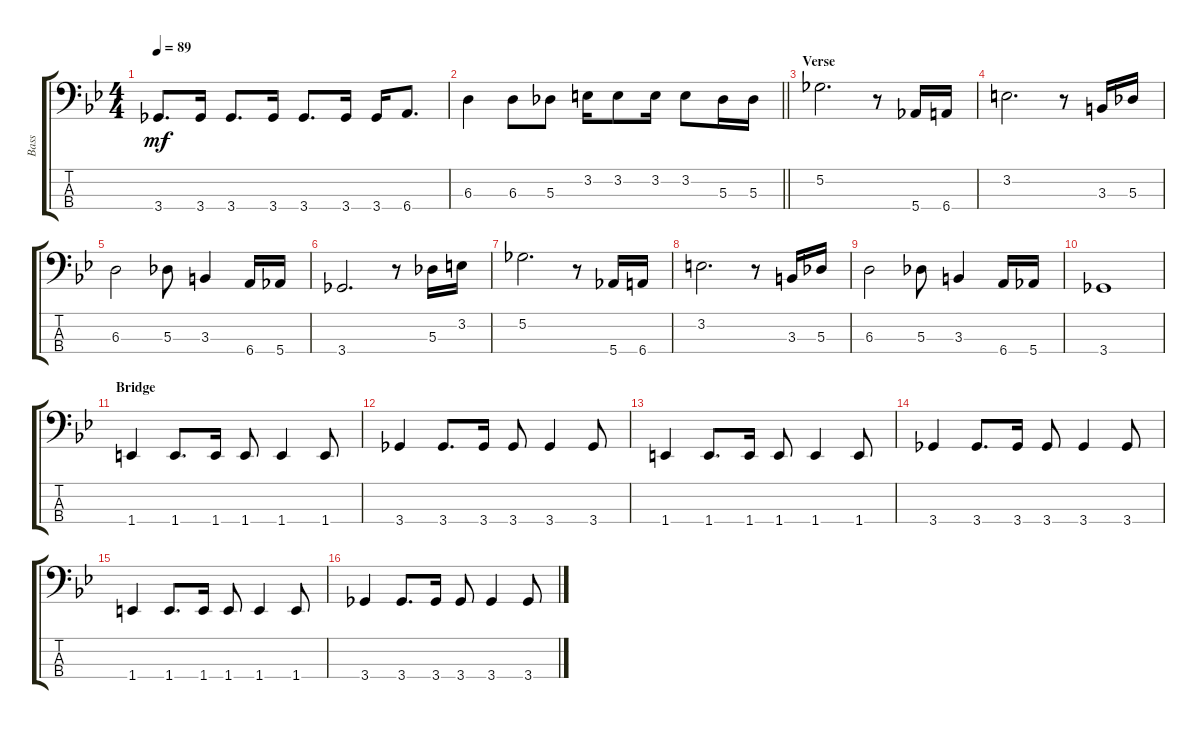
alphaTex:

\track ("Bass" "Bass") {instrument electricbasspick}
\staff {score tabs}
\tuning (Gb2 Db2 Ab1 Eb1) {hide}
\ts (4 4)
\tempo 89
\clef f4
\ks bb
3.4.8{d dy mf} 3.4.16 3.4.8{d} 3.4.16 3.4.8{d} 3.4.16 3.4.16 6.4.8{d} |
\barLineRight lightlight
6.3.4 6.3.8 5.3.8 3.2.16 3.2.8 3.2.16 3.2.8 5.3.16 5.3.16 |
\section ("" "Verse")
5.2.2{d} r.8 5.4.16 6.4.16 |
3.2.2{d} r.8 3.3.16 5.3.16 |
6.3.2 5.3.8 3.3.4 6.4.16 5.4.16 |
3.4.2{d} r.8 5.3.16 3.2.16 |
5.2.2{d} r.8 5.4.16 6.4.16 |
3.2.2{d} r.8 3.3.16 5.3.16 |
6.3.2 5.3.8 3.3.4 6.4.16 5.4.16 |
3.4.1 |
\section ("" "Bridge")
1.4.4 1.4.8{d} 1.4.16 1.4.8 1.4.4 1.4.8 |
3.4.4 3.4.8{d} 3.4.16 3.4.8 3.4.4 3.4.8 |
1.4.4 1.4.8{d} 1.4.16 1.4.8 1.4.4 1.4.8 |
3.4.4 3.4.8{d} 3.4.16 3.4.8 3.4.4 3.4.8 |
1.4.4 1.4.8{d} 1.4.16 1.4.8 1.4.4 1.4.8 |
3.4.4 3.4.8{d} 3.4.16 3.4.8 3.4.4 3.4.8
